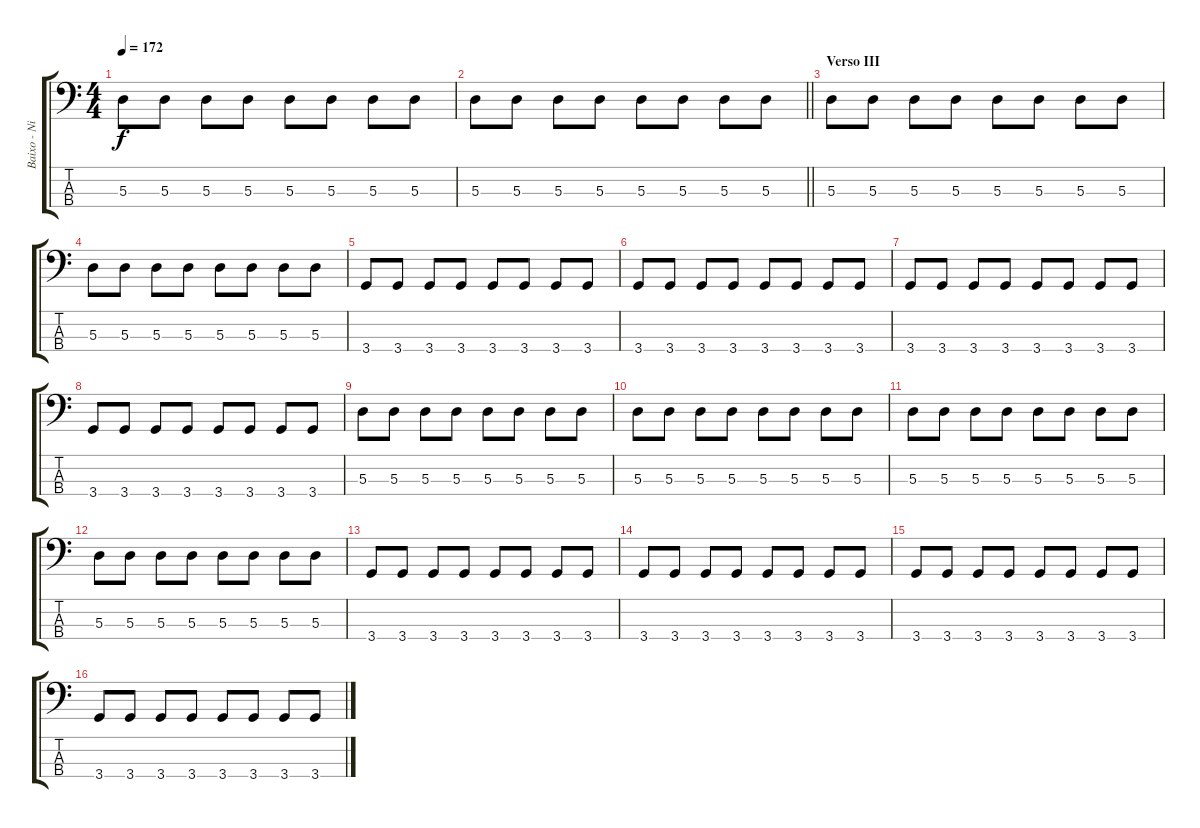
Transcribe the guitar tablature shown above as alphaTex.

\track ("Baixo - Nikola" "Baixo - Ni") {instrument electricbasspick}
\staff {score tabs}
\tuning (G2 D2 A1 E1) {hide}
\ts (4 4)
\tempo 172
\clef f4
\ks c
5.3.8{dy f} 5.3.8 5.3.8 5.3.8 5.3.8 5.3.8 5.3.8 5.3.8 |
\barLineRight lightlight
5.3.8 5.3.8 5.3.8 5.3.8 5.3.8 5.3.8 5.3.8 5.3.8 |
\section ("" "Verso III")
5.3.8 5.3.8 5.3.8 5.3.8 5.3.8 5.3.8 5.3.8 5.3.8 |
5.3.8 5.3.8 5.3.8 5.3.8 5.3.8 5.3.8 5.3.8 5.3.8 |
3.4.8 3.4.8 3.4.8 3.4.8 3.4.8 3.4.8 3.4.8 3.4.8 |
3.4.8 3.4.8 3.4.8 3.4.8 3.4.8 3.4.8 3.4.8 3.4.8 |
3.4.8 3.4.8 3.4.8 3.4.8 3.4.8 3.4.8 3.4.8 3.4.8 |
3.4.8 3.4.8 3.4.8 3.4.8 3.4.8 3.4.8 3.4.8 3.4.8 |
5.3.8 5.3.8 5.3.8 5.3.8 5.3.8 5.3.8 5.3.8 5.3.8 |
5.3.8 5.3.8 5.3.8 5.3.8 5.3.8 5.3.8 5.3.8 5.3.8 |
5.3.8 5.3.8 5.3.8 5.3.8 5.3.8 5.3.8 5.3.8 5.3.8 |
5.3.8 5.3.8 5.3.8 5.3.8 5.3.8 5.3.8 5.3.8 5.3.8 |
3.4.8 3.4.8 3.4.8 3.4.8 3.4.8 3.4.8 3.4.8 3.4.8 |
3.4.8 3.4.8 3.4.8 3.4.8 3.4.8 3.4.8 3.4.8 3.4.8 |
3.4.8 3.4.8 3.4.8 3.4.8 3.4.8 3.4.8 3.4.8 3.4.8 |
3.4.8 3.4.8 3.4.8 3.4.8 3.4.8 3.4.8 3.4.8 3.4.8
